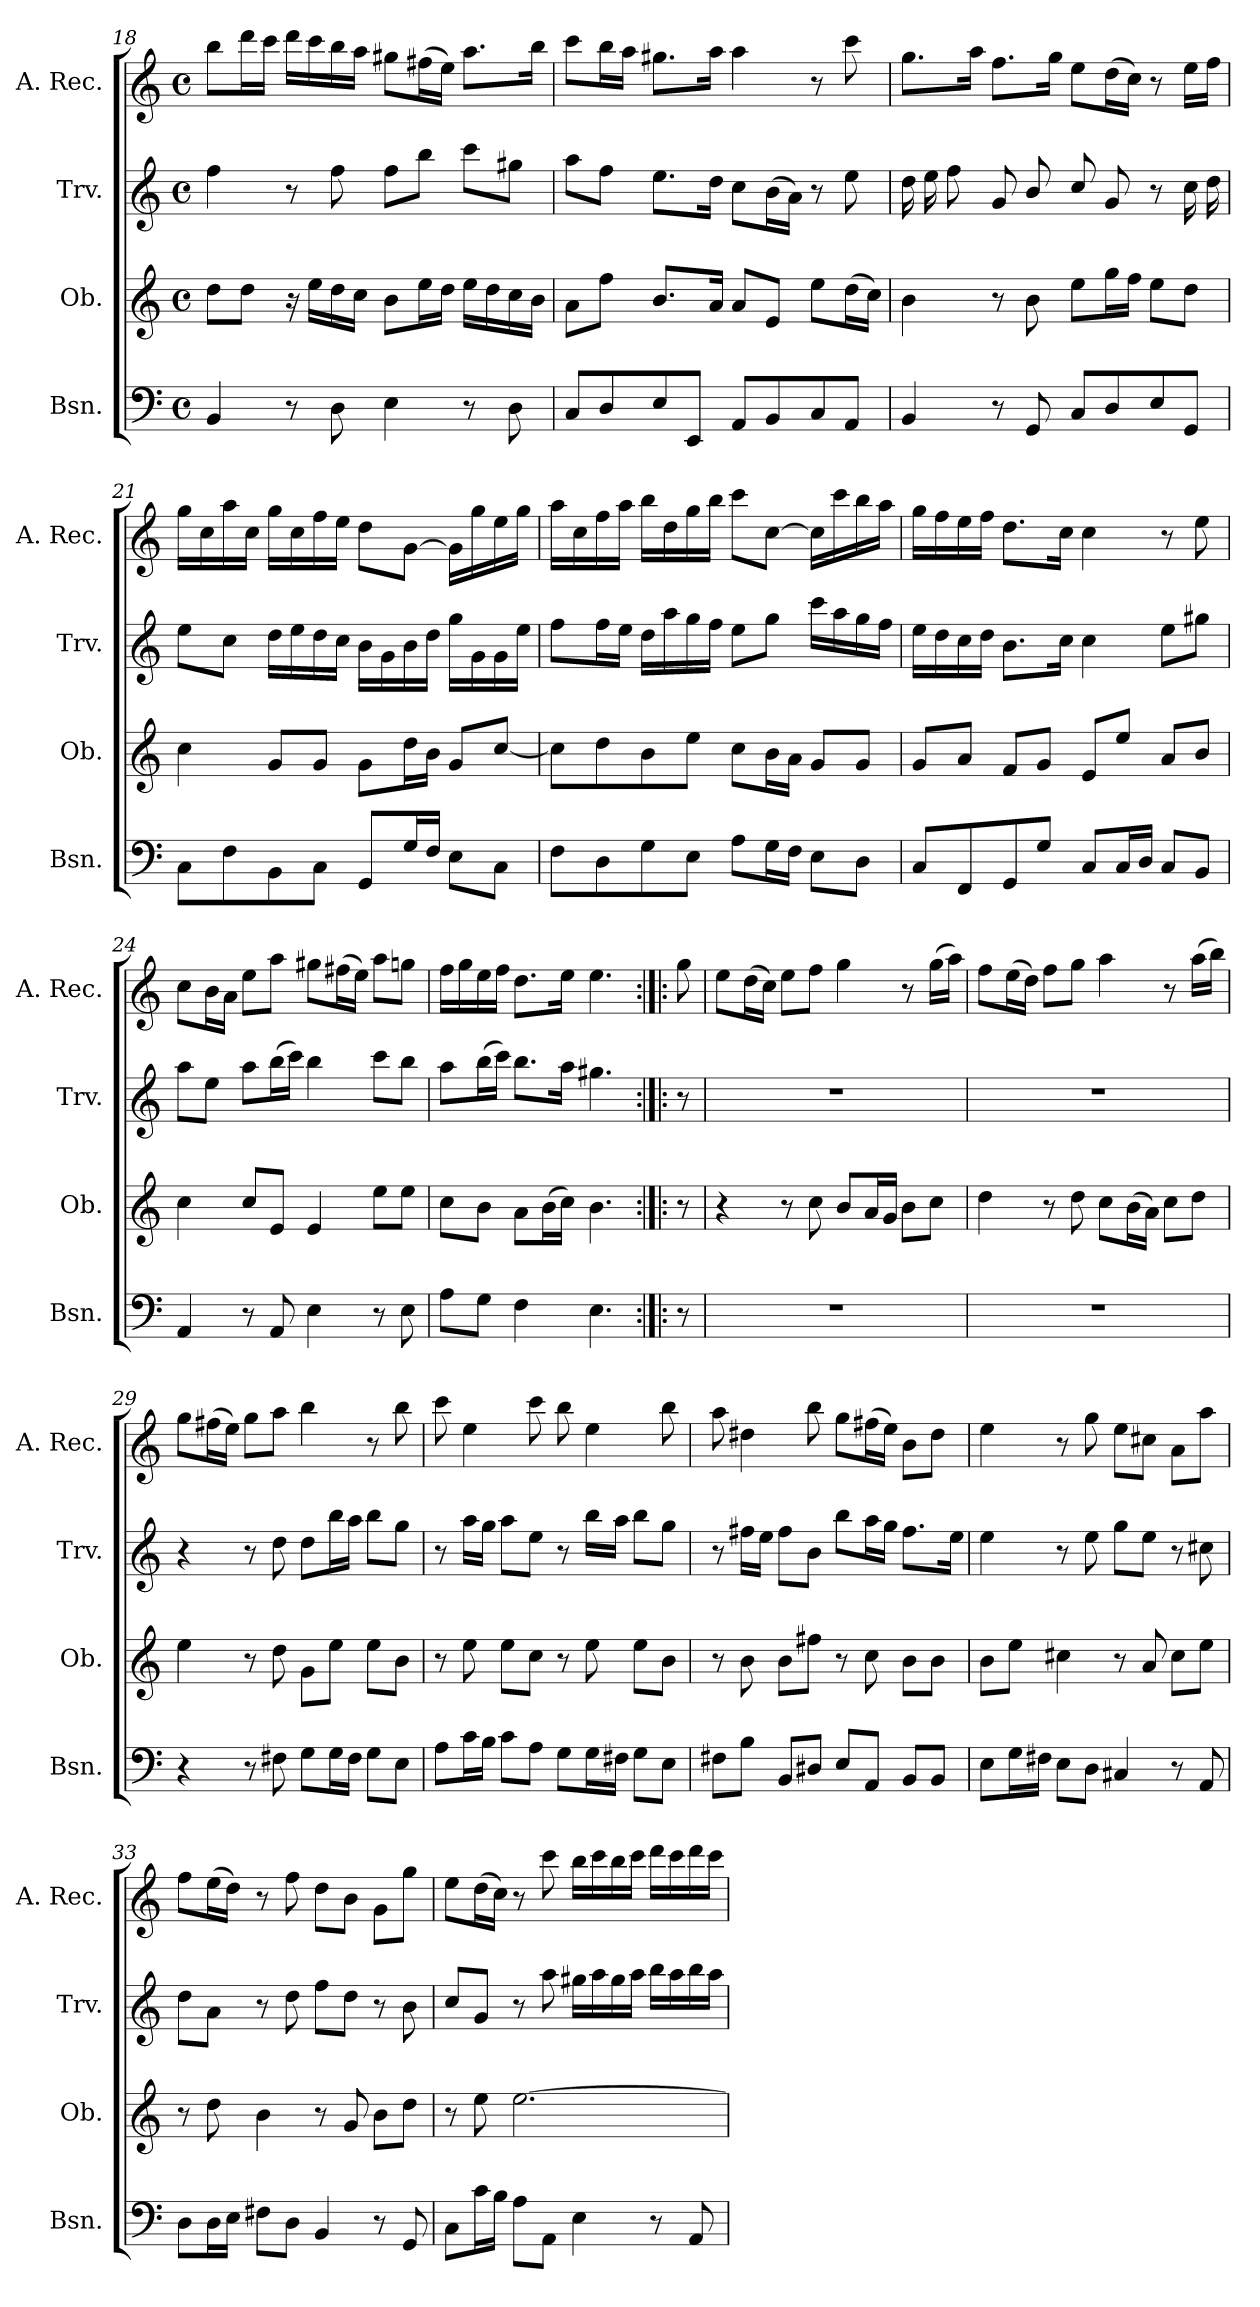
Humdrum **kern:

**kern	**kern	**kern	**kern
*part4	*part3	*part2	*part1
*staff4	*staff3	*staff2	*staff1
*I"Bsn.	*I"Ob.	*I"Trv.	*I"A. Rec.
*I'Bsn.	*I'Ob.	*I'Trv.	*I'A. Rec.
*clefF4	*clefG2	*clefG2	*clefG2
*k[]	*k[]	*k[]	*k[]
*C:	*C:	*C:	*C:
*M4/4	*M4/4	*M4/4	*M4/4
*met(c)	*met(c)	*met(c)	*met(c)
=18	=18	=18	=18
4BB/	8dd\L	4ff\	8bb\L
.	8dd\J	.	16ddd\L
.	.	.	16ccc\JJ
8r	16r	8r	16ddd\LL
.	16ee\LL	.	16ccc\
8D\	16dd\	8ff\	16bb\
.	16cc\JJ	.	16aa\JJ
4E\	8b\L	8ff\L	8gg#X\L
.	16ee\L	8bb\J	(>16ff#X\L
.	16dd\JJ	.	16ee\JJ)
8r	16ee\LL	8ccc\L	8.aa\L
.	16dd\	.	.
8D\	16cc\	8gg#X\J	.
.	16b\JJ	.	16bb\J
=19	=19	=19	=19
8C/L	8a\L	8aa\L	8ccc\L
8D/	8ff\J	8ff\J	16bb\L
.	.	.	16aa\JJ
8E/	8.b/L	8.ee\L	8.gg#X\L
8EE/J	.	.	.
.	16a/J	16dd\J	16aa\J
8AA/L	8a/L	8cc\L	4aa\
8BB/	8e/J	(>16b\L	.
.	.	16a\JJ)	.
8C/	8ee\L	8r	8r
8AA/J	(>16dd\L	8ee\	8ccc\
.	16cc\JJ)	.	.
=20	=20	=20	=20
4BB/	4b\	16dd\LL	8.gg\L
.	.	16ee\	.
.	.	8ff\J	.
.	.	.	16aa\J
8r	8r	8g/L	8.ff\L
8GG/	8b\	8b/J	.
.	.	.	16gg\J
8C/L	8ee\L	8cc/L	8ee\L
8D/	16gg\L	8g/J	(>16dd\L
.	16ff\JJ	.	16cc\JJ)
8E/	8ee\L	8r	8r
8GG/J	8dd\J	16cc\LL	16ee\LL
.	.	16dd\JJ	16ff\JJ
!!LO:LB:g=z
=21	=21	=21	=21
8C\L	4cc\	8ee\L	16gg\LL
.	.	.	16cc\
8F\	.	8cc\J	16aa\
.	.	.	16cc\JJ
8BB\	8g/L	16dd\LL	16gg\LL
.	.	16ee\	16cc\
8C\J	8g/J	16dd\	16ff\
.	.	16cc\JJ	16ee\JJ
8GG/L	8g\L	16b\LL	8dd\L
.	.	16g\	.
16G/L	16dd\L	16b\	[8g\J
16F/JJ	16b\JJ	16dd\JJ	.
8E\L	8g/L	16gg\LL	16g\LL]
.	.	16g\	16gg\
8C\J	[8cc/J	16g\	16ee\
.	.	16ee\JJ	16gg\JJ
=22	=22	=22	=22
8F\L	8cc\L]	8ff\L	16aa\LL
.	.	.	16cc\
8D\	8dd\	16ff\L	16ff\
.	.	16ee\JJ	16aa\JJ
8G\	8b\	16dd\LL	16bb\LL
.	.	16aa\	16dd\
8E\J	8ee\J	16gg\	16gg\
.	.	16ff\JJ	16bb\JJ
8A\L	8cc\L	8ee\L	8ccc\L
16G\L	16b\L	8gg\J	[8cc\J
16F\JJ	16a\JJ	.	.
8E\L	8g/L	16ccc\LL	16cc\LL]
.	.	16aa\	16ccc\
8D\J	8g/J	16gg\	16bb\
.	.	16ff\JJ	16aa\JJ
=23	=23	=23	=23
8C/L	8g/L	16ee\LL	16gg\LL
.	.	16dd\	16ff\
8FF/	8a/J	16cc\	16ee\
.	.	16dd\JJ	16ff\JJ
8GG/	8f/L	8.b\L	8.dd\L
8G/J	8g/J	.	.
.	.	16cc\J	16cc\J
8C/L	8e/L	4cc\	4cc\
16C/L	8ee/J	.	.
16D/JJ	.	.	.
8C/L	8a/L	8ee\L	8r
8BB/J	8b/J	8gg#X\J	8ee\
=24	=24	=24	=24
4AA/	4cc\	8aa\L	8cc\L
.	.	8ee\J	16b\L
.	.	.	16a\JJ
8r	8cc/L	8aa\L	8ee\L
8AA/	8e/J	(>16bb\L	8aa\J
.	.	16ccc\JJ)	.
4E\	4e/	4bb\	8gg#X\L
.	.	.	(>16ff#X\L
.	.	.	16ee\JJ)
8r	8ee\L	8ccc\L	8aa\L
8E\	8ee\J	8bb\J	8ggn\J
=25	=25	=25	=25
8A\L	8cc\L	8aa\L	16ff\LL
.	.	.	16gg\
8G\J	8b\J	(>16bb\L	16ee\
.	.	16ccc\JJ)	16ff\JJ
4F\	8a\L	8.bb\L	8.dd\L
.	(>16b\L	.	.
.	16cc\JJ)	16aa\J	16ee\J
4.E\	4.b\	4.gg#X\	4.ee\
!!LO:LB:g=z
=26:|!|:	=26:|!|:	=26:|!|:	=26:|!|:
8r	8r	8r	8gg\
=27	=27	=27	=27
1r	4r	1r	8ee\L
.	.	.	(>16dd\L
.	.	.	16cc\JJ)
.	8r	.	8ee\L
.	8cc\	.	8ff\J
.	8b/L	.	4gg\
.	16a/L	.	.
.	16g/JJ	.	.
.	8b\L	.	8r
.	8cc\J	.	(>16gg\LL
.	.	.	16aa\JJ)
=28	=28	=28	=28
1r	4dd\	1r	8ff\L
.	.	.	(>16ee\L
.	.	.	16dd\JJ)
.	8r	.	8ff\L
.	8dd\	.	8gg\J
.	8cc\L	.	4aa\
.	(>16b\L	.	.
.	16a\JJ)	.	.
.	8cc\L	.	8r
.	8dd\J	.	(>16aa\LL
.	.	.	16bb\JJ)
=29	=29	=29	=29
4r	4ee\	4r	8gg\L
.	.	.	(>16ff#X\L
.	.	.	16ee\JJ)
8r	8r	8r	8gg\L
8F#X\	8dd\	8dd\	8aa\J
8G\L	8g\L	8dd\L	4bb\
16G\L	8ee\J	16bb\L	.
16F#\JJ	.	16aa\JJ	.
8G\L	8ee\L	8bb\L	8r
8E\J	8b\J	8gg\J	8bb\
=30	=30	=30	=30
8A\L	8r	8r	8ccc\
16c\L	8ee\	16aa\LL	4ee\
16B\JJ	.	16gg\JJ	.
8c\L	8ee\L	8aa\L	.
8A\J	8cc\J	8ee\J	8ccc\
8G\L	8r	8r	8bb\
16G\L	8ee\	16bb\LL	4ee\
16F#X\JJ	.	16aa\JJ	.
8G\L	8ee\L	8bb\L	.
8E\J	8b\J	8gg\J	8bb\
!!LO:LB:g=z
=31	=31	=31	=31
8F#X\L	8r	8r	8aa\
8B\J	8b\	16ff#X\LL	4dd#X\
.	.	16ee\JJ	.
8BB/L	8b\L	8ff#\L	.
8D#X/J	8ff#X\J	8b\J	8bb\
8E/L	8r	8bb\L	8gg\L
8AA/J	8cc\	16aa\L	(>16ff#X\L
.	.	16gg\JJ	16ee\JJ)
8BB/L	8b\L	8.ff#\L	8b\L
8BB/J	8b\J	.	8dd#\J
.	.	16ee\J	.
=32	=32	=32	=32
8E\L	8b\L	4ee\	4ee\
16G\L	8ee\J	.	.
16F#X\JJ	.	.	.
8E\L	4cc#X\	8r	8r
8D\J	.	8ee\	8gg\
4C#X/	8r	8gg\L	8ee\L
.	8a/	8ee\J	8cc#X\J
8r	8cc#\L	8r	8a\L
8AA/	8ee\J	8cc#X\	8aa\J
=33	=33	=33	=33
8D\L	8r	8dd\L	8ff\L
16D\L	8dd\	8a\J	(>16ee\L
16E\JJ	.	.	16dd\JJ)
8F#X\L	4b\	8r	8r
8D\J	.	8dd\	8ff\
4BB/	8r	8ff\L	8dd\L
.	8g/	8dd\J	8b\J
8r	8b\L	8r	8g\L
8GG/	8dd\J	8b\	8gg\J
=34	=34	=34	=34
8C\L	8r	8cc/L	8ee\L
16c\L	8ee\	8g/J	(>16dd\L
16B\JJ	.	.	16cc\JJ)
8A\L	[2.ee\	8r	8r
8AA\J	.	8aa\	8ccc\
4E\	.	16gg#X\LL	16bb\LL
.	.	16aa\	16ccc\
.	.	16gg#\	16bb\
.	.	16aa\JJ	16ccc\JJ
8r	.	16bb\LL	16ddd\LL
.	.	16aa\	16ccc\
8AA/	.	16bb\	16ddd\
.	.	16aa\JJ	16ccc\JJ
=	=	=	=
*-	*-	*-	*-
